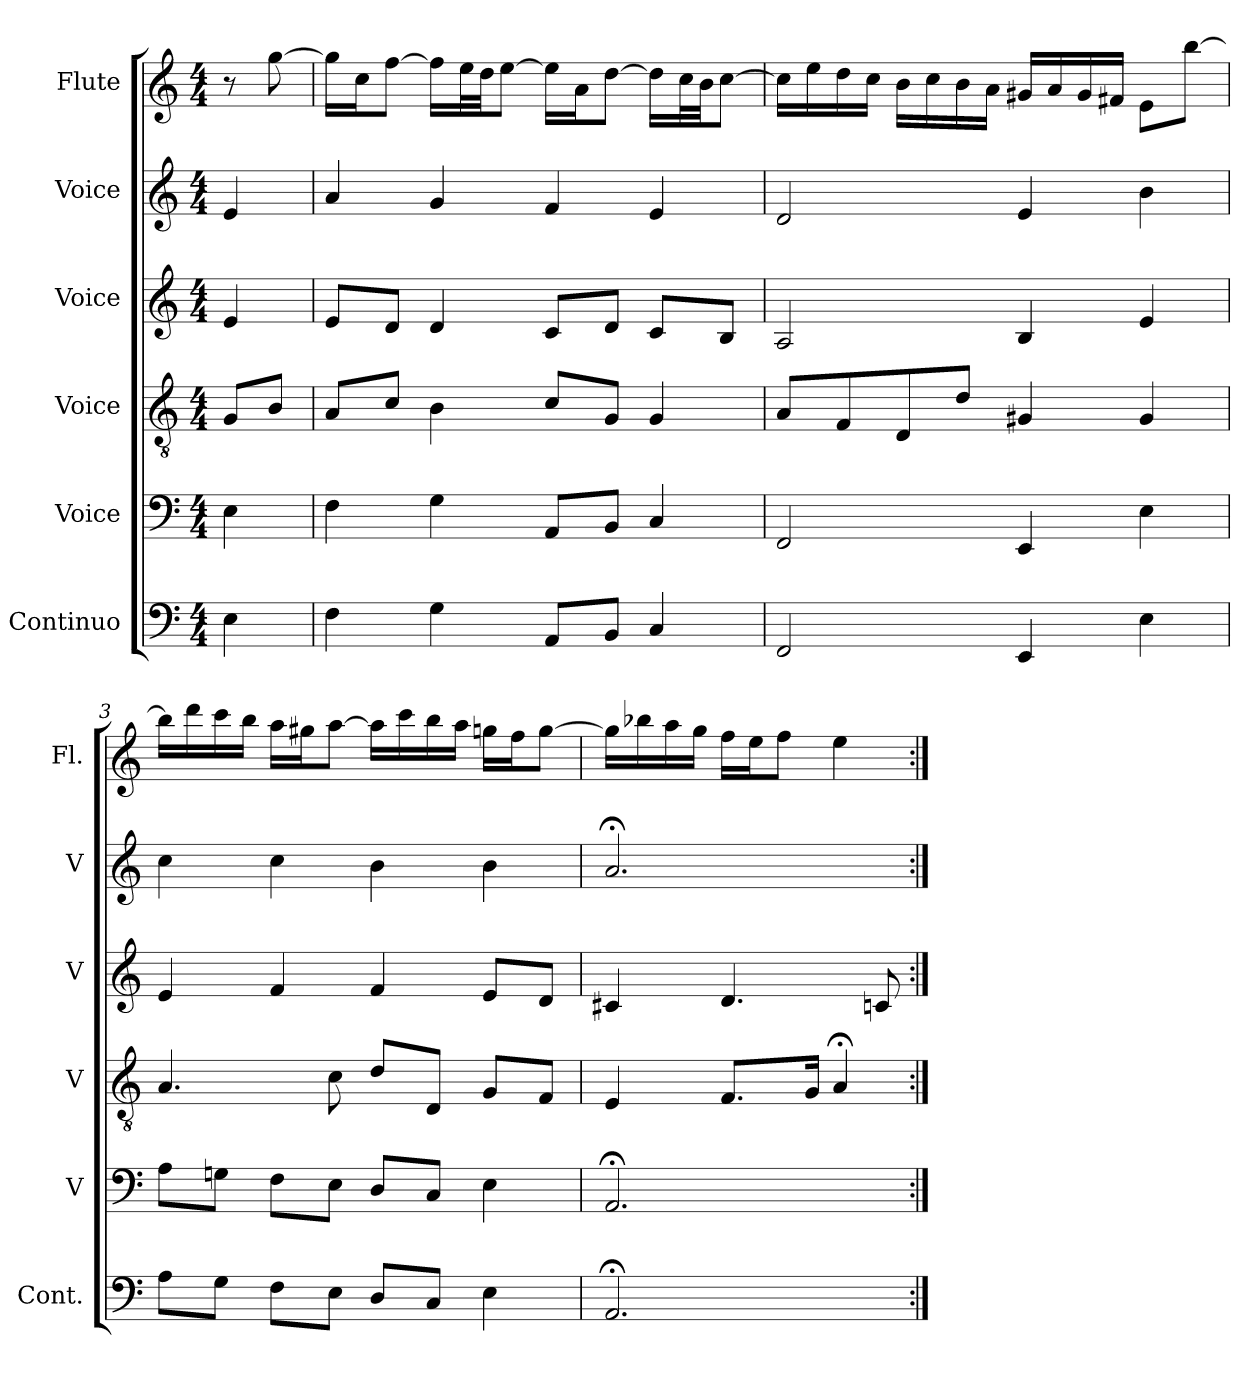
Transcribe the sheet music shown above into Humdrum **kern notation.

**kern	**kern	**kern	**kern	**kern	**kern
*part6	*part5	*part4	*part3	*part2	*part1
*staff6	*staff5	*staff4	*staff3	*staff2	*staff1
*I"Continuo	*I"Voice	*I"Voice	*I"Voice	*I"Voice	*I"Flute
*I'Cont.	*I'V	*I'V	*I'V	*I'V	*I'Fl.
*clefF4	*clefF4	*clefGv2	*clefG2	*clefG2	*clefG2
*ITrd7c12	*	*	*	*	*
*k[]	*k[]	*k[]	*k[]	*k[]	*k[]
*M4/4	*M4/4	*M4/4	*M4/4	*M4/4	*M4/4
=	=	=	=	=	=
4EE\	4E\	8G/L	4e/	4e/	8r
.	.	8B/J	.	.	[8gg\
=1	=1	=1	=1	=1	=1
4FF\	4F\	8A/L	8e/L	4a/	16gg\LL]
.	.	.	.	.	16cc\J
.	.	8c/J	8d/J	.	[8ff\J
4GG\	4G\	4B\	4d/	4g/	16ff\LL]
.	.	.	.	.	32ee\L
.	.	.	.	.	32dd\JJ
.	.	.	.	.	[8ee\J
8AAA/L	8AA/L	8c/L	8c/L	4f/	16ee\LL]
.	.	.	.	.	16a\J
8BBB/J	8BB/J	8G/J	8d/J	.	[8dd\J
4CC/	4C/	4G/	8c/L	4e/	16dd\LL]
.	.	.	.	.	32cc\L
.	.	.	.	.	32b\JJ
.	.	.	8B/J	.	[8cc\J
=2	=2	=2	=2	=2	=2
2FFF/	2FF/	8A/L	2A/	2d/	16cc\LL]
.	.	.	.	.	16ee\
.	.	8F/	.	.	16dd\
.	.	.	.	.	16cc\JJ
.	.	8D/	.	.	16b\LL
.	.	.	.	.	16cc\
.	.	8d/J	.	.	16b\
.	.	.	.	.	16a\JJ
4EEE/	4EE/	4G#X/	4B/	4e/	16g#X/LL
.	.	.	.	.	16a/
.	.	.	.	.	16g#/
.	.	.	.	.	16f#X/JJ
4EE\	4E\	4G#/	4e/	4b\	8e\L
.	.	.	.	.	[8bb\J
!!LO:LB:g=z
=3	=3	=3	=3	=3	=3
8AA\L	8A\L	4.A/	4e/	4cc\	16bb\LL]
.	.	.	.	.	16ddd\
8GG\J	8Gn\J	.	.	.	16ccc\
.	.	.	.	.	16bb\JJ
8FF\L	8F\L	.	4f/	4cc\	16aa\LL
.	.	.	.	.	16gg#X\J
8EE\J	8E\J	8c\	.	.	[8aa\J
8DD/L	8D/L	8d/L	4f/	4b\	16aa\LL]
.	.	.	.	.	16ccc\
8CC/J	8C/J	8D/J	.	.	16bb\
.	.	.	.	.	16aa\JJ
4EE\	4E\	8G/L	8e/L	4b\	16ggn\LL
.	.	.	.	.	16ff\J
.	.	8F/J	8d/J	.	[8gg\J
=4	=4	=4	=4	=4	=4
2.AAA;</	2.AA;</	4E/	4c#X/	2.a;</	16gg\LL]
.	.	.	.	.	16bb-X\
.	.	.	.	.	16aa\
.	.	.	.	.	16gg\JJ
.	.	8.F/L	4.d/	.	16ff\LL
.	.	.	.	.	16ee\J
.	.	.	.	.	8ff\J
.	.	16G/Jk	.	.	.
.	.	4A;</	.	.	4ee\
.	.	.	8cn/	.	.
=:|!	=:|!	=:|!	=:|!	=:|!	=:|!
*-	*-	*-	*-	*-	*-
